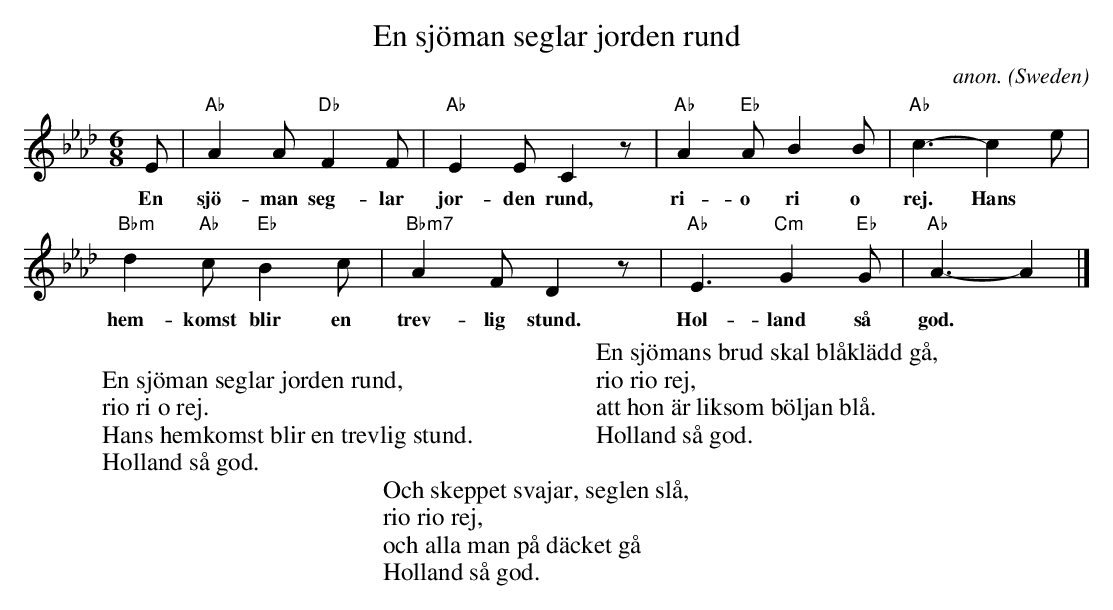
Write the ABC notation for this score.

X:1
T:En sjöman seglar jorden rund
C:anon.
O:Sweden
M:6/8
L:1/8
K:Ab
E|"Ab"A2A"Db"F2F|"Ab"E2EC2z|"Ab"A2"Eb"AB2B|"Ab"c3-c2e|
w:En sjö- man seg- lar jor- den rund, ri- o ri o rej. Hans
"Bbm"d2"Ab"c"Eb"B2c|"Bbm7"A2FD2z|"Ab"E3"Cm"G2"Eb"G|"Ab"A3-A2|]
w:hem- komst blir en trev- lig stund. Hol- land s\aa god.
W:
W:En sjöman seglar jorden rund,
W:rio ri o rej.
W:Hans hemkomst blir en trevlig stund.
W:Holland s\aa god.
W:
W:En sjömans brud skal bl\aaklädd g\aa,
W:rio rio rej,
W:att hon är liksom böljan bl\aa.
W:Holland s\aa god.
W:
W:Och skeppet svajar, seglen sl\aa,
W:rio rio rej,
W:och alla man p\aa däcket g\aa
W:Holland s\aa god.
